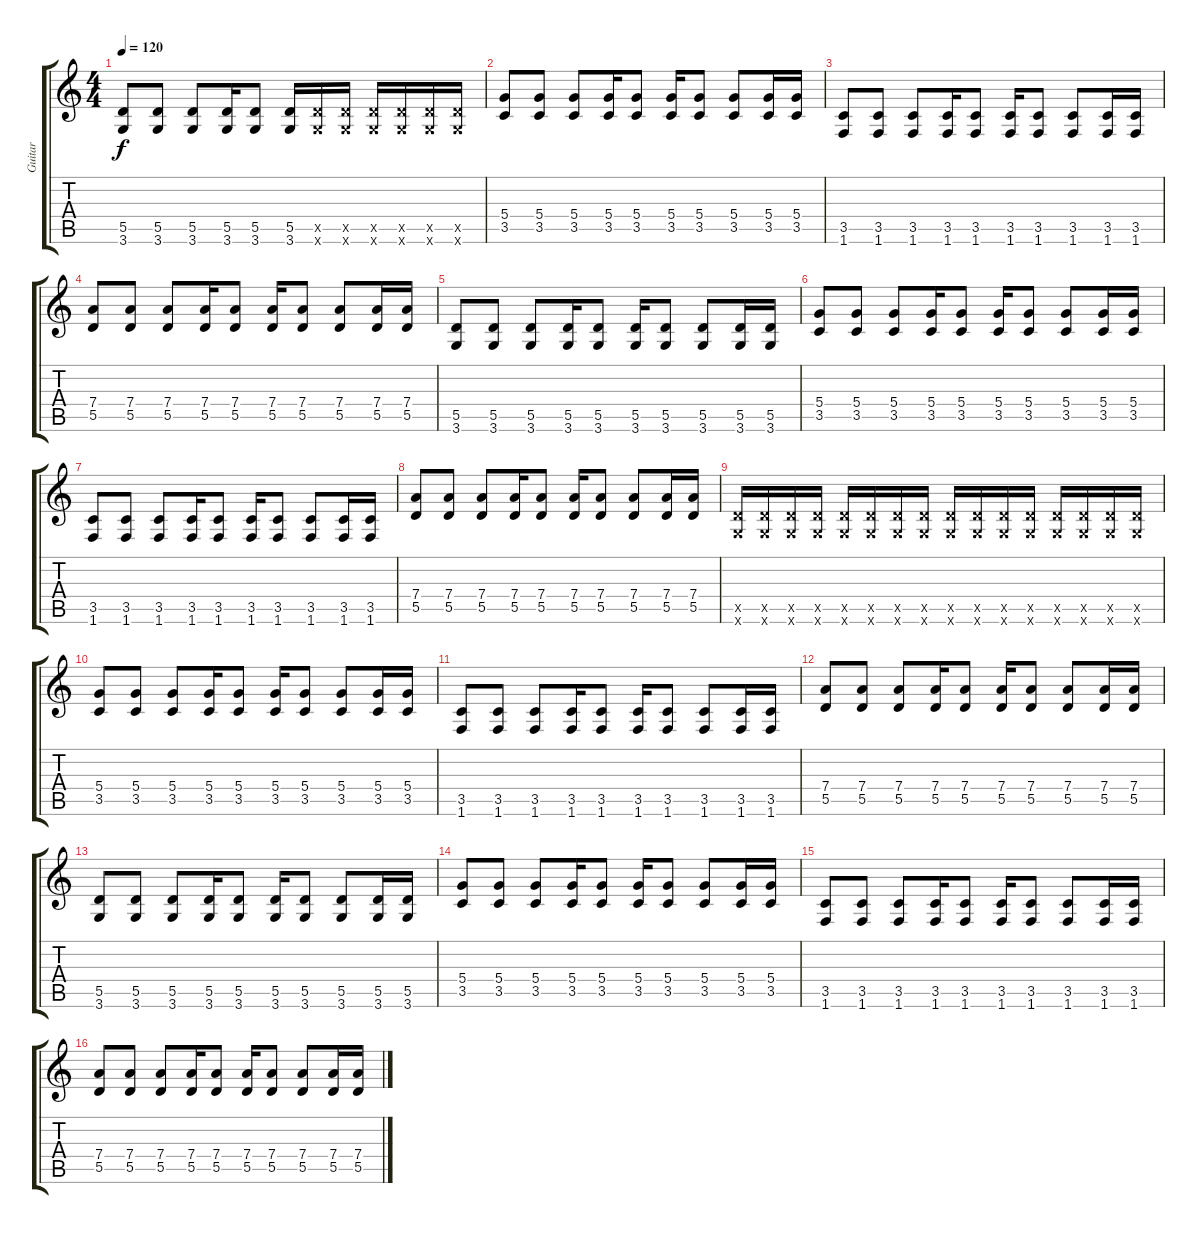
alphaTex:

\track ("Guitar" "Guitar") {instrument acousticguitarsteel}
\staff {score tabs}
\tuning (E4 B3 G3 D3 A2 E2) {hide}
\ts (4 4)
\tempo 120
\clef g2
\ks c
(5.5 3.6).8{dy f} (5.5 3.6).8 (5.5 3.6).8 (5.5 3.6).16 (5.5 3.6).8 (5.5 3.6).16 (5.5{x} 3.6{x}).16 (5.5{x} 3.6{x}).16 (5.5{x} 3.6{x}).16 (5.5{x} 3.6{x}).16 (5.5{x} 3.6{x}).16 (5.5{x} 3.6{x}).16 |
(5.4 3.5).8 (5.4 3.5).8 (5.4 3.5).8 (5.4 3.5).16 (5.4 3.5).8 (5.4 3.5).16 (5.4 3.5).8 (5.4 3.5).8 (5.4 3.5).16 (5.4 3.5).16 |
(3.5 1.6).8 (3.5 1.6).8 (3.5 1.6).8 (3.5 1.6).16 (3.5 1.6).8 (3.5 1.6).16 (3.5 1.6).8 (3.5 1.6).8 (3.5 1.6).16 (3.5 1.6).16 |
(7.4 5.5).8 (7.4 5.5).8 (7.4 5.5).8 (7.4 5.5).16 (7.4 5.5).8 (7.4 5.5).16 (7.4 5.5).8 (7.4 5.5).8 (7.4 5.5).16 (7.4 5.5).16 |
(5.5 3.6).8 (5.5 3.6).8 (5.5 3.6).8 (5.5 3.6).16 (5.5 3.6).8 (5.5 3.6).16 (5.5 3.6).8 (5.5 3.6).8 (5.5 3.6).16 (5.5 3.6).16 |
(5.4 3.5).8 (5.4 3.5).8 (5.4 3.5).8 (5.4 3.5).16 (5.4 3.5).8 (5.4 3.5).16 (5.4 3.5).8 (5.4 3.5).8 (5.4 3.5).16 (5.4 3.5).16 |
(3.5 1.6).8 (3.5 1.6).8 (3.5 1.6).8 (3.5 1.6).16 (3.5 1.6).8 (3.5 1.6).16 (3.5 1.6).8 (3.5 1.6).8 (3.5 1.6).16 (3.5 1.6).16 |
(7.4 5.5).8 (7.4 5.5).8 (7.4 5.5).8 (7.4 5.5).16 (7.4 5.5).8 (7.4 5.5).16 (7.4 5.5).8 (7.4 5.5).8 (7.4 5.5).16 (7.4 5.5).16 |
(5.5{x} 3.6{x}).16 (5.5{x} 3.6{x}).16 (5.5{x} 3.6{x}).16 (5.5{x} 3.6{x}).16 (5.5{x} 3.6{x}).16 (5.5{x} 3.6{x}).16 (5.5{x} 3.6{x}).16 (5.5{x} 3.6{x}).16 (5.5{x} 3.6{x}).16 (5.5{x} 3.6{x}).16 (5.5{x} 3.6{x}).16 (5.5{x} 3.6{x}).16 (5.5{x} 3.6{x}).16 (5.5{x} 3.6{x}).16 (5.5{x} 3.6{x}).16 (5.5{x} 3.6{x}).16 |
(5.4 3.5).8 (5.4 3.5).8 (5.4 3.5).8 (5.4 3.5).16 (5.4 3.5).8 (5.4 3.5).16 (5.4 3.5).8 (5.4 3.5).8 (5.4 3.5).16 (5.4 3.5).16 |
(3.5 1.6).8 (3.5 1.6).8 (3.5 1.6).8 (3.5 1.6).16 (3.5 1.6).8 (3.5 1.6).16 (3.5 1.6).8 (3.5 1.6).8 (3.5 1.6).16 (3.5 1.6).16 |
(7.4 5.5).8 (7.4 5.5).8 (7.4 5.5).8 (7.4 5.5).16 (7.4 5.5).8 (7.4 5.5).16 (7.4 5.5).8 (7.4 5.5).8 (7.4 5.5).16 (7.4 5.5).16 |
(5.5 3.6).8 (5.5 3.6).8 (5.5 3.6).8 (5.5 3.6).16 (5.5 3.6).8 (5.5 3.6).16 (5.5 3.6).8 (5.5 3.6).8 (5.5 3.6).16 (5.5 3.6).16 |
(5.4 3.5).8 (5.4 3.5).8 (5.4 3.5).8 (5.4 3.5).16 (5.4 3.5).8 (5.4 3.5).16 (5.4 3.5).8 (5.4 3.5).8 (5.4 3.5).16 (5.4 3.5).16 |
(3.5 1.6).8 (3.5 1.6).8 (3.5 1.6).8 (3.5 1.6).16 (3.5 1.6).8 (3.5 1.6).16 (3.5 1.6).8 (3.5 1.6).8 (3.5 1.6).16 (3.5 1.6).16 |
(7.4 5.5).8 (7.4 5.5).8 (7.4 5.5).8 (7.4 5.5).16 (7.4 5.5).8 (7.4 5.5).16 (7.4 5.5).8 (7.4 5.5).8 (7.4 5.5).16 (7.4 5.5).16
